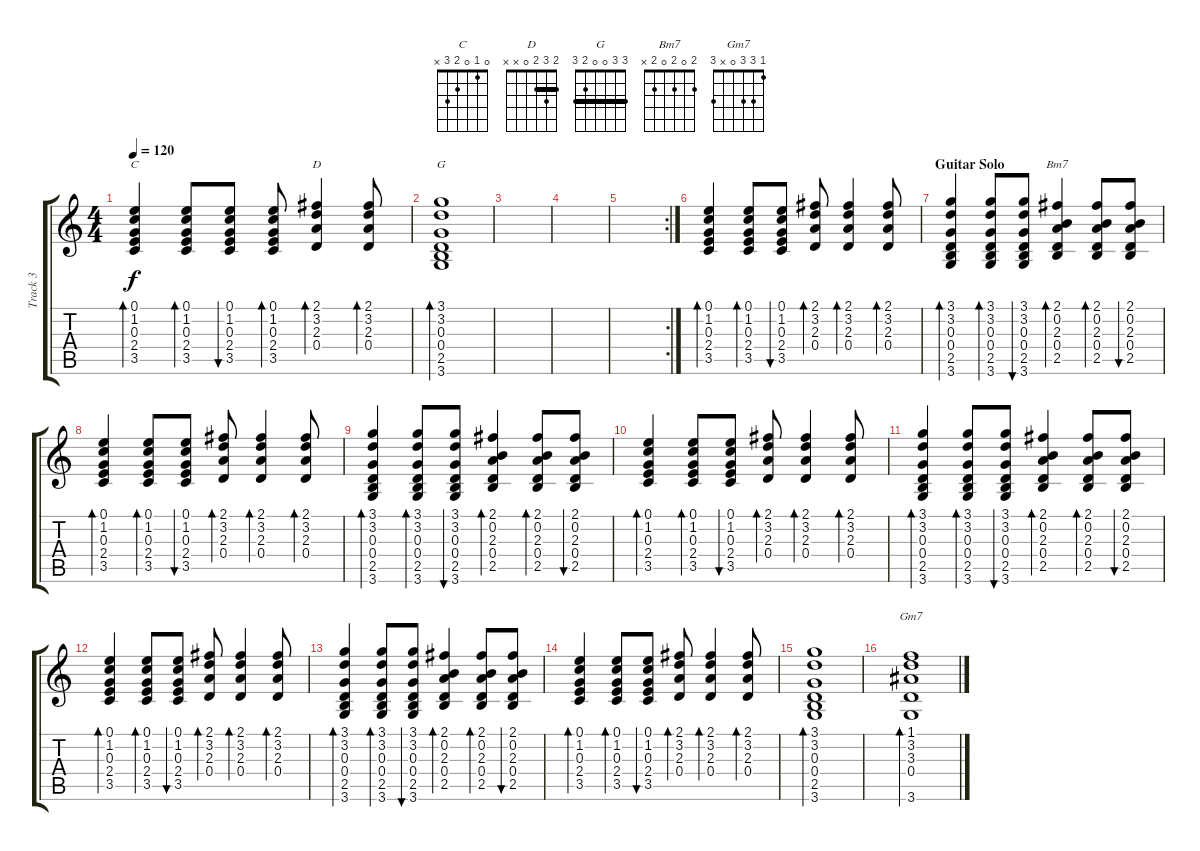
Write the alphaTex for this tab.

\track ("Track 3" "Track 3") {instrument acousticguitarsteel}
\staff {score tabs}
\tuning (E4 B3 G3 D3 A2 E2) {hide}
\chord ("C" 0 1 0 2 3 x)
\chord ("D" 2 3 2 0 x x) {barre 2}
\chord ("G" 3 3 0 0 2 3) {barre 3}
\chord ("Bm7" 2 0 2 0 2 x)
\chord ("Gm7" 1 3 3 0 x 3)
\ts (4 4)
\tempo 120
\clef g2
\ks c
(0.1 1.2 0.3 2.4 3.5).4{bd 60 ch "C" dy f} (0.1 1.2 0.3 2.4 3.5).8{bd 60} (0.1 1.2 0.3 2.4 3.5).8{bu 60} (0.1 1.2 0.3 2.4 3.5).8{bd 60} (2.1 3.2 2.3 0.4).4{bd 60 ch "D"} (2.1 3.2 2.3 0.4).8{bd 60} |
(3.1 3.2 0.3 0.4 2.5 3.6).1{bd 60 ch "G"} |
|
|
\rc 2
|
(0.1 1.2 0.3 2.4 3.5).4{bd 60} (0.1 1.2 0.3 2.4 3.5).8{bd 60} (0.1 1.2 0.3 2.4 3.5).8{bu 60} (2.1 3.2 2.3 0.4).8{bd 60} (2.1 3.2 2.3 0.4).4{bd 60} (2.1 3.2 2.3 0.4).8{bd 60} |
\section ("" "Guitar Solo")
(3.1 3.2 0.3 0.4 2.5 3.6).4{bd 60} (3.1 3.2 0.3 0.4 2.5 3.6).8{bd 60} (3.1 3.2 0.3 0.4 2.5 3.6).8{bu 60} (2.1 0.2 2.3 0.4 2.5).4{bd 60 ch "Bm7"} (2.1 0.2 2.3 0.4 2.5).8{bd 60} (2.1 0.2 2.3 0.4 2.5).8{bu 60} |
(0.1 1.2 0.3 2.4 3.5).4{bd 60} (0.1 1.2 0.3 2.4 3.5).8{bd 60} (0.1 1.2 0.3 2.4 3.5).8{bu 60} (2.1 3.2 2.3 0.4).8{bd 60} (2.1 3.2 2.3 0.4).4{bd 60} (2.1 3.2 2.3 0.4).8{bd 60} |
(3.1 3.2 0.3 0.4 2.5 3.6).4{bd 60} (3.1 3.2 0.3 0.4 2.5 3.6).8{bd 60} (3.1 3.2 0.3 0.4 2.5 3.6).8{bu 60} (2.1 0.2 2.3 0.4 2.5).4{bd 60} (2.1 0.2 2.3 0.4 2.5).8{bd 60} (2.1 0.2 2.3 0.4 2.5).8{bu 60} |
(0.1 1.2 0.3 2.4 3.5).4{bd 60} (0.1 1.2 0.3 2.4 3.5).8{bd 60} (0.1 1.2 0.3 2.4 3.5).8{bu 60} (2.1 3.2 2.3 0.4).8{bd 60} (2.1 3.2 2.3 0.4).4{bd 60} (2.1 3.2 2.3 0.4).8{bd 60} |
(3.1 3.2 0.3 0.4 2.5 3.6).4{bd 60} (3.1 3.2 0.3 0.4 2.5 3.6).8{bd 60} (3.1 3.2 0.3 0.4 2.5 3.6).8{bu 60} (2.1 0.2 2.3 0.4 2.5).4{bd 60} (2.1 0.2 2.3 0.4 2.5).8{bd 60} (2.1 0.2 2.3 0.4 2.5).8{bu 60} |
(0.1 1.2 0.3 2.4 3.5).4{bd 60} (0.1 1.2 0.3 2.4 3.5).8{bd 60} (0.1 1.2 0.3 2.4 3.5).8{bu 60} (2.1 3.2 2.3 0.4).8{bd 60} (2.1 3.2 2.3 0.4).4{bd 60} (2.1 3.2 2.3 0.4).8{bd 60} |
(3.1 3.2 0.3 0.4 2.5 3.6).4{bd 60} (3.1 3.2 0.3 0.4 2.5 3.6).8{bd 60} (3.1 3.2 0.3 0.4 2.5 3.6).8{bu 60} (2.1 0.2 2.3 0.4 2.5).4{bd 60} (2.1 0.2 2.3 0.4 2.5).8{bd 60} (2.1 0.2 2.3 0.4 2.5).8{bu 60} |
(0.1 1.2 0.3 2.4 3.5).4{bd 60} (0.1 1.2 0.3 2.4 3.5).8{bd 60} (0.1 1.2 0.3 2.4 3.5).8{bu 60} (2.1 3.2 2.3 0.4).8{bd 60} (2.1 3.2 2.3 0.4).4{bd 60} (2.1 3.2 2.3 0.4).8{bd 60} |
(3.1 3.2 0.3 0.4 2.5 3.6).1{bd 60} |
(1.1 3.2 3.3 0.4 3.6).1{bd 60 ch "Gm7"}
